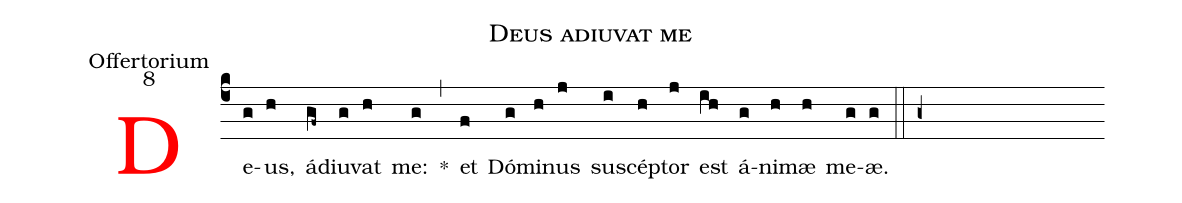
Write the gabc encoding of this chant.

name:Deus adiuvat me;
office-part:Offertorium;
mode:8;
%%
(c4) <v>\textcolor{red}{D}</v> e(g)us,(h) ád(gf~)iu(g)vat(h) me:(g) *(,) et(f) Dó(g)mi(h)nus(j) su(i)scép(h)tor(j) est(ih) á(g)ni(h)mæ(h) me(g)æ.(g) (::g+)
